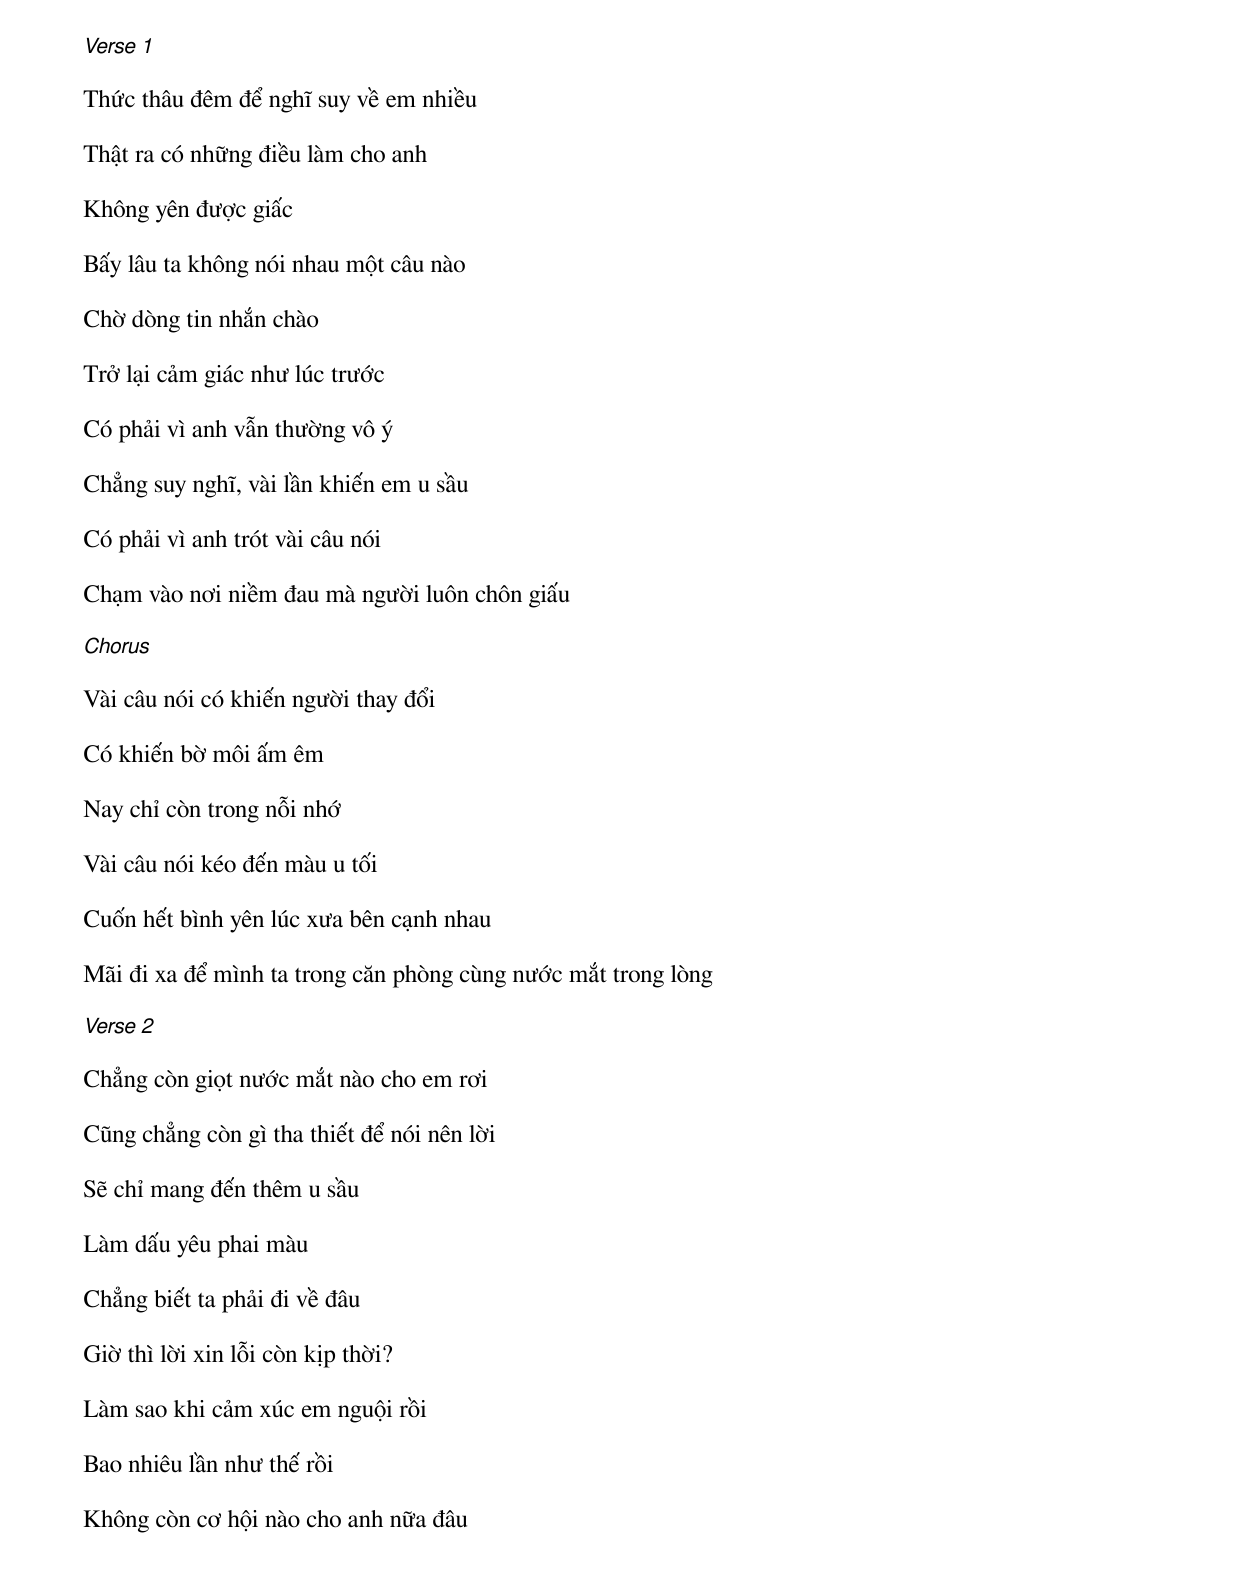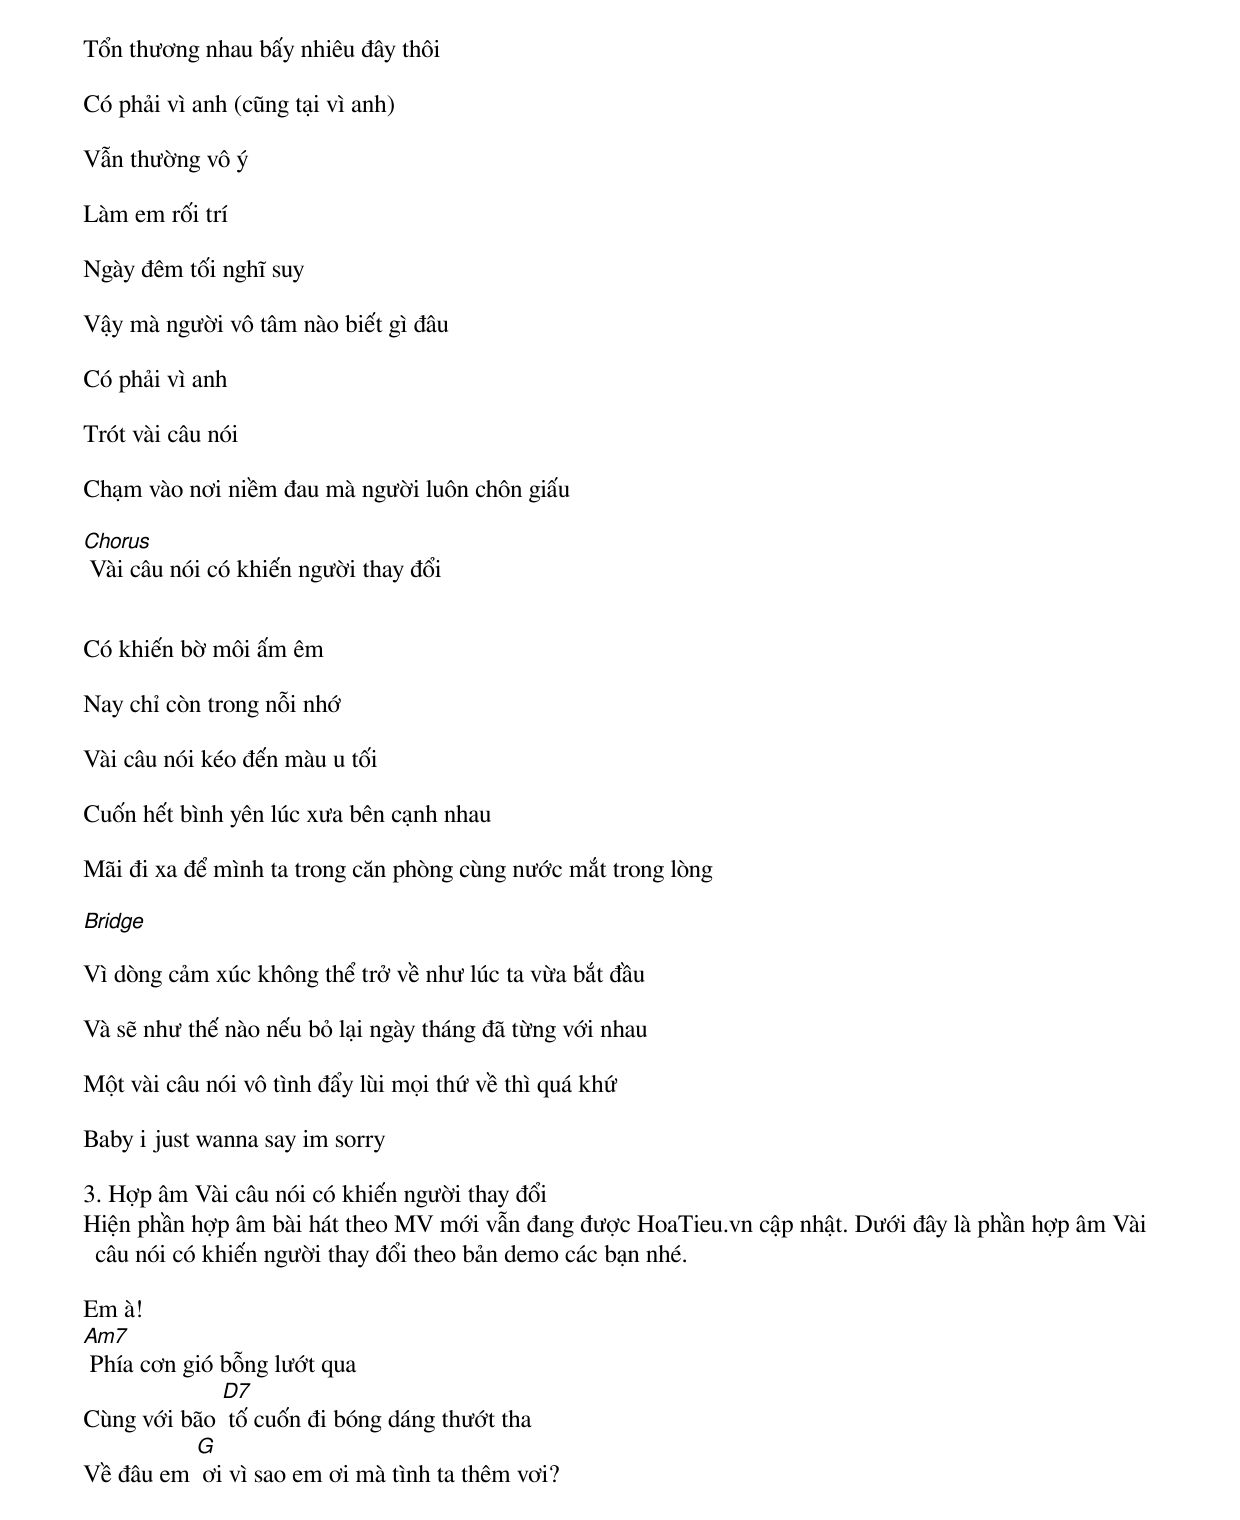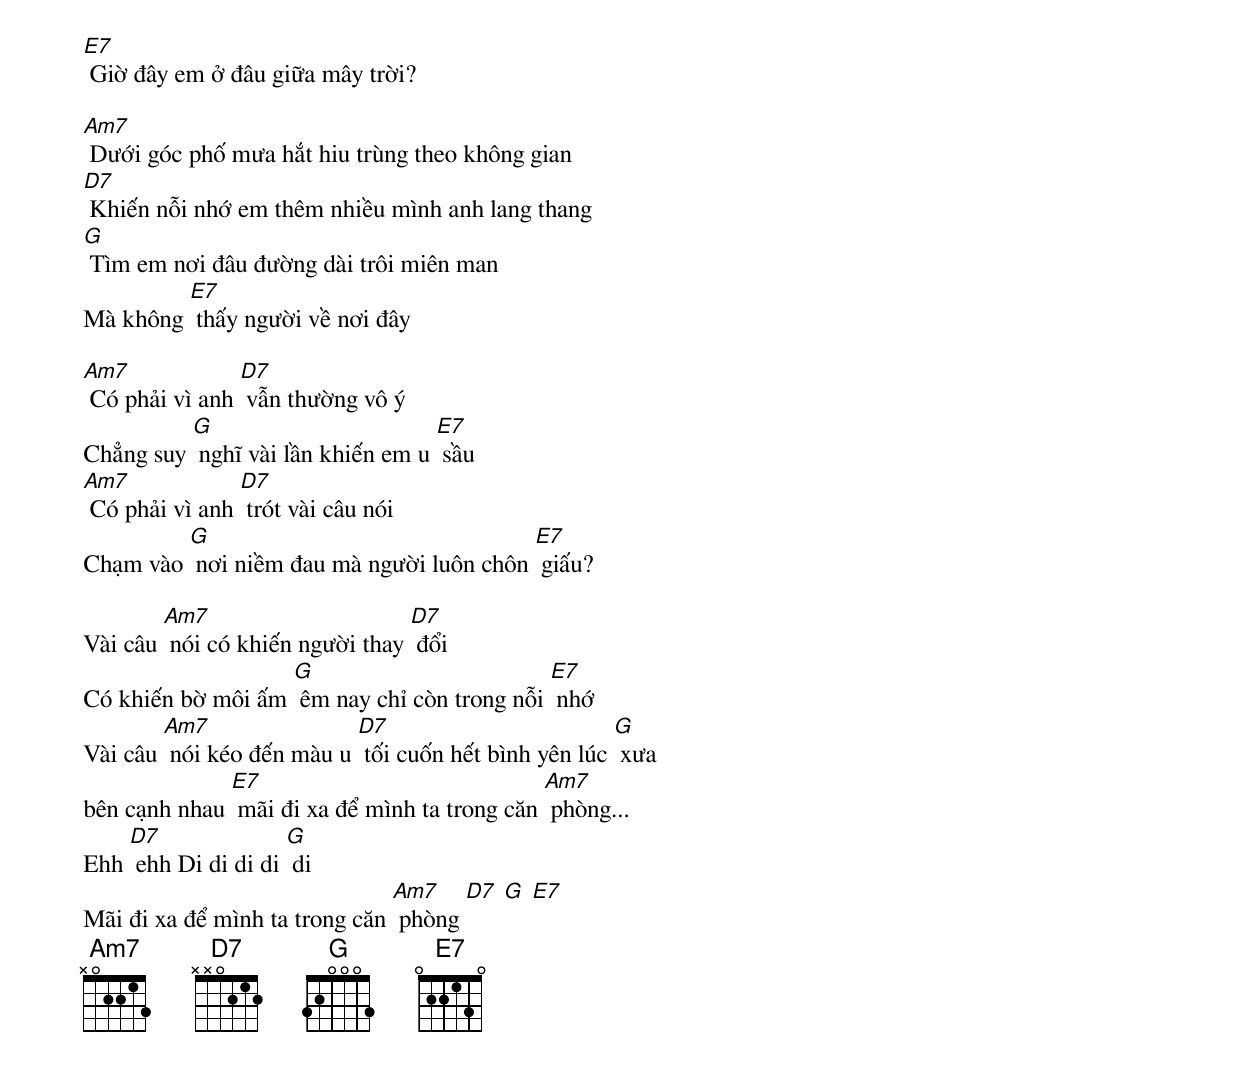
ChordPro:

[Verse 1]

Thức thâu đêm để nghĩ suy về em nhiều

Thật ra có những điều làm cho anh

Không yên được giấc

Bấy lâu ta không nói nhau một câu nào

Chờ dòng tin nhắn chào

Trở lại cảm giác như lúc trước

Có phải vì anh vẫn thường vô ý

Chẳng suy nghĩ, vài lần khiến em u sầu

Có phải vì anh trót vài câu nói

Chạm vào nơi niềm đau mà người luôn chôn giấu

[Chorus]

Vài câu nói có khiến người thay đổi

Có khiến bờ môi ấm êm

Nay chỉ còn trong nỗi nhớ

Vài câu nói kéo đến màu u tối

Cuốn hết bình yên lúc xưa bên cạnh nhau

Mãi đi xa để mình ta trong căn phòng cùng nước mắt trong lòng

[Verse 2]

Chẳng còn giọt nước mắt nào cho em rơi

Cũng chẳng còn gì tha thiết để nói nên lời

Sẽ chỉ mang đến thêm u sầu

Làm dấu yêu phai màu

Chẳng biết ta phải đi về đâu

Giờ thì lời xin lỗi còn kịp thời?

Làm sao khi cảm xúc em nguội rồi

Bao nhiêu lần như thế rồi

Không còn cơ hội nào cho anh nữa đâu

Tổn thương nhau bấy nhiêu đây thôi

Có phải vì anh (cũng tại vì anh)

Vẫn thường vô ý

Làm em rối trí

Ngày đêm tối nghĩ suy

Vậy mà người vô tâm nào biết gì đâu

Có phải vì anh

Trót vài câu nói

Chạm vào nơi niềm đau mà người luôn chôn giấu

[Chorus] Vài câu nói có khiến người thay đổi


Có khiến bờ môi ấm êm

Nay chỉ còn trong nỗi nhớ

Vài câu nói kéo đến màu u tối

Cuốn hết bình yên lúc xưa bên cạnh nhau

Mãi đi xa để mình ta trong căn phòng cùng nước mắt trong lòng

[Bridge]

Vì dòng cảm xúc không thể trở về như lúc ta vừa bắt đầu

Và sẽ như thế nào nếu bỏ lại ngày tháng đã từng với nhau

Một vài câu nói vô tình đẩy lùi mọi thứ về thì quá khứ

Baby i just wanna say im sorry

3. Hợp âm Vài câu nói có khiến người thay đổi
Hiện phần hợp âm bài hát theo MV mới vẫn đang được HoaTieu.vn cập nhật. Dưới đây là phần hợp âm Vài câu nói có khiến người thay đổi theo bản demo các bạn nhé.

Em à!
[Am7] Phía cơn gió bỗng lướt qua
Cùng với bão [D7] tố cuốn đi bóng dáng thướt tha
Về đâu em [G] ơi vì sao em ơi mà tình ta thêm vơi?
[E7] Giờ đây em ở đâu giữa mây trời?

[Am7] Dưới góc phố mưa hắt hiu trùng theo không gian
[D7] Khiến nỗi nhớ em thêm nhiều mình anh lang thang
[G] Tìm em nơi đâu đường dài trôi miên man
Mà không [E7] thấy người về nơi đây

[Am7] Có phải vì anh [D7] vẫn thường vô ý
Chẳng suy [G] nghĩ vài lần khiến em u [E7] sầu
[Am7] Có phải vì anh [D7] trót vài câu nói
Chạm vào [G] nơi niềm đau mà người luôn chôn [E7] giấu?

Vài câu [Am7] nói có khiến người thay [D7] đổi
Có khiến bờ môi ấm [G] êm nay chỉ còn trong nỗi [E7] nhớ
Vài câu [Am7] nói kéo đến màu u [D7] tối cuốn hết bình yên lúc [G] xưa
bên cạnh nhau [E7] mãi đi xa để mình ta trong căn [Am7] phòng...
Ehh [D7] ehh Di di di di [G] di
Mãi đi xa để mình ta trong căn [Am7] phòng [D7] [G] [E7]
